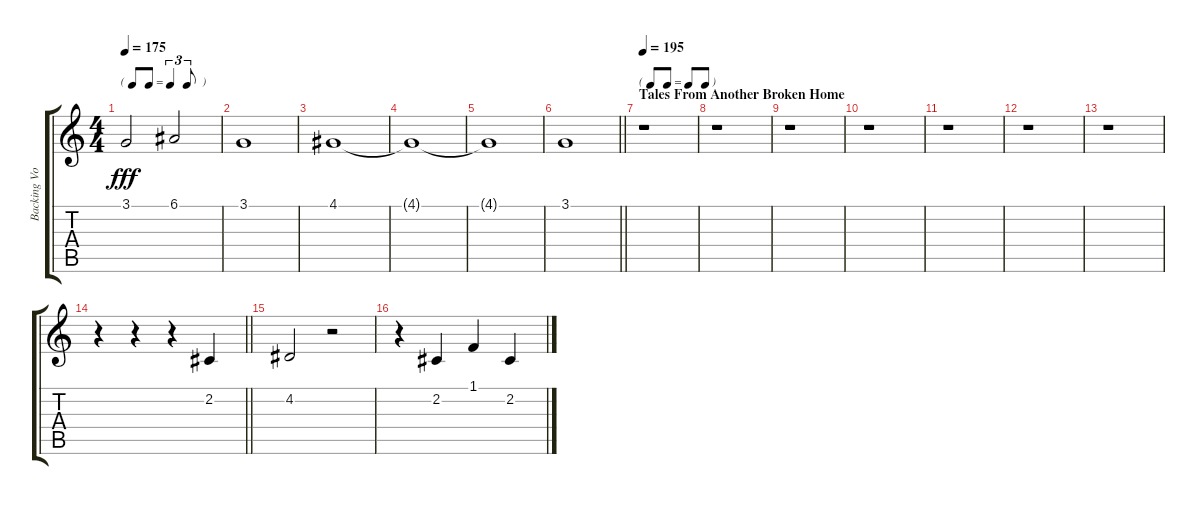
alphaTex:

\track ("Backing Vocals" "Backing Vo") {instrument drawbarorgan}
\staff {score tabs}
\tuning (E4 B3 G3 D3 A2 E2) {hide}
\ts (4 4)
\tf triplet8th
\tempo 175
\clef g2
\ks c
3.1.2{dy fff} 6.1.2 |
3.1.1 |
4.1.1 |
4.1{t}.1 |
4.1{t}.1 |
\barLineRight lightlight
3.1.1 |
\tf none
\section ("" "Tales From Another Broken Home")
\tempo 195
r.1 |
r.1 |
r.1 |
r.1 |
r.1 |
r.1 |
r.1 |
\barLineRight lightlight
r.4 r.4 r.4 2.2.4 |
4.2.2 r.2 |
r.4 2.2.4 1.1.4 2.2.4
